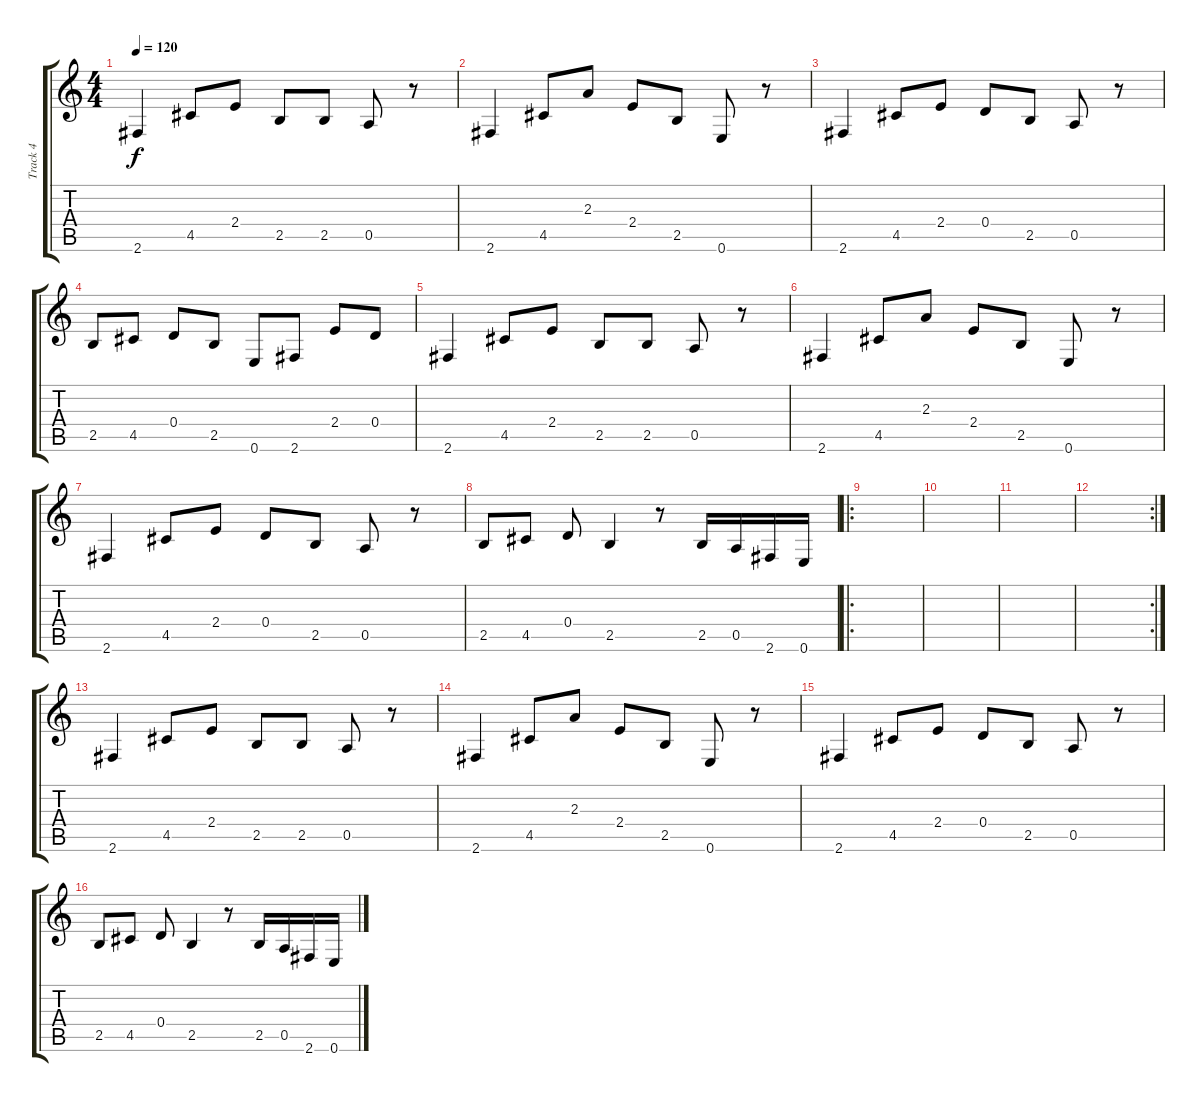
\track ("Track 4" "Track 4") {instrument acousticguitarsteel}
\staff {score tabs}
\tuning (E4 B3 G3 D3 A2 E2) {hide}
\ts (4 4)
\tempo 120
\clef g2
\ks c
2.6.4{dy f} 4.5.8 2.4.8 2.5.8 2.5.8 0.5.8 r.8 |
2.6.4 4.5.8 2.3.8 2.4.8 2.5.8 0.6.8 r.8 |
2.6.4 4.5.8 2.4.8 0.4.8 2.5.8 0.5.8 r.8 |
2.5.8 4.5.8 0.4.8 2.5.8 0.6.8 2.6.8 2.4.8 0.4.8 |
2.6.4 4.5.8 2.4.8 2.5.8 2.5.8 0.5.8 r.8 |
2.6.4 4.5.8 2.3.8 2.4.8 2.5.8 0.6.8 r.8 |
2.6.4 4.5.8 2.4.8 0.4.8 2.5.8 0.5.8 r.8 |
2.5.8 4.5.8 0.4.8 2.5.4 r.8 2.5.16 0.5.16 2.6.16 0.6.16 |
\ro
|
|
|
\rc 2
|
2.6.4{instrument distortionguitar} 4.5.8 2.4.8 2.5.8 2.5.8 0.5.8 r.8 |
2.6.4 4.5.8 2.3.8 2.4.8 2.5.8 0.6.8 r.8 |
2.6.4 4.5.8 2.4.8 0.4.8 2.5.8 0.5.8 r.8 |
2.5.8 4.5.8 0.4.8 2.5.4 r.8 2.5.16 0.5.16 2.6.16 0.6.16
